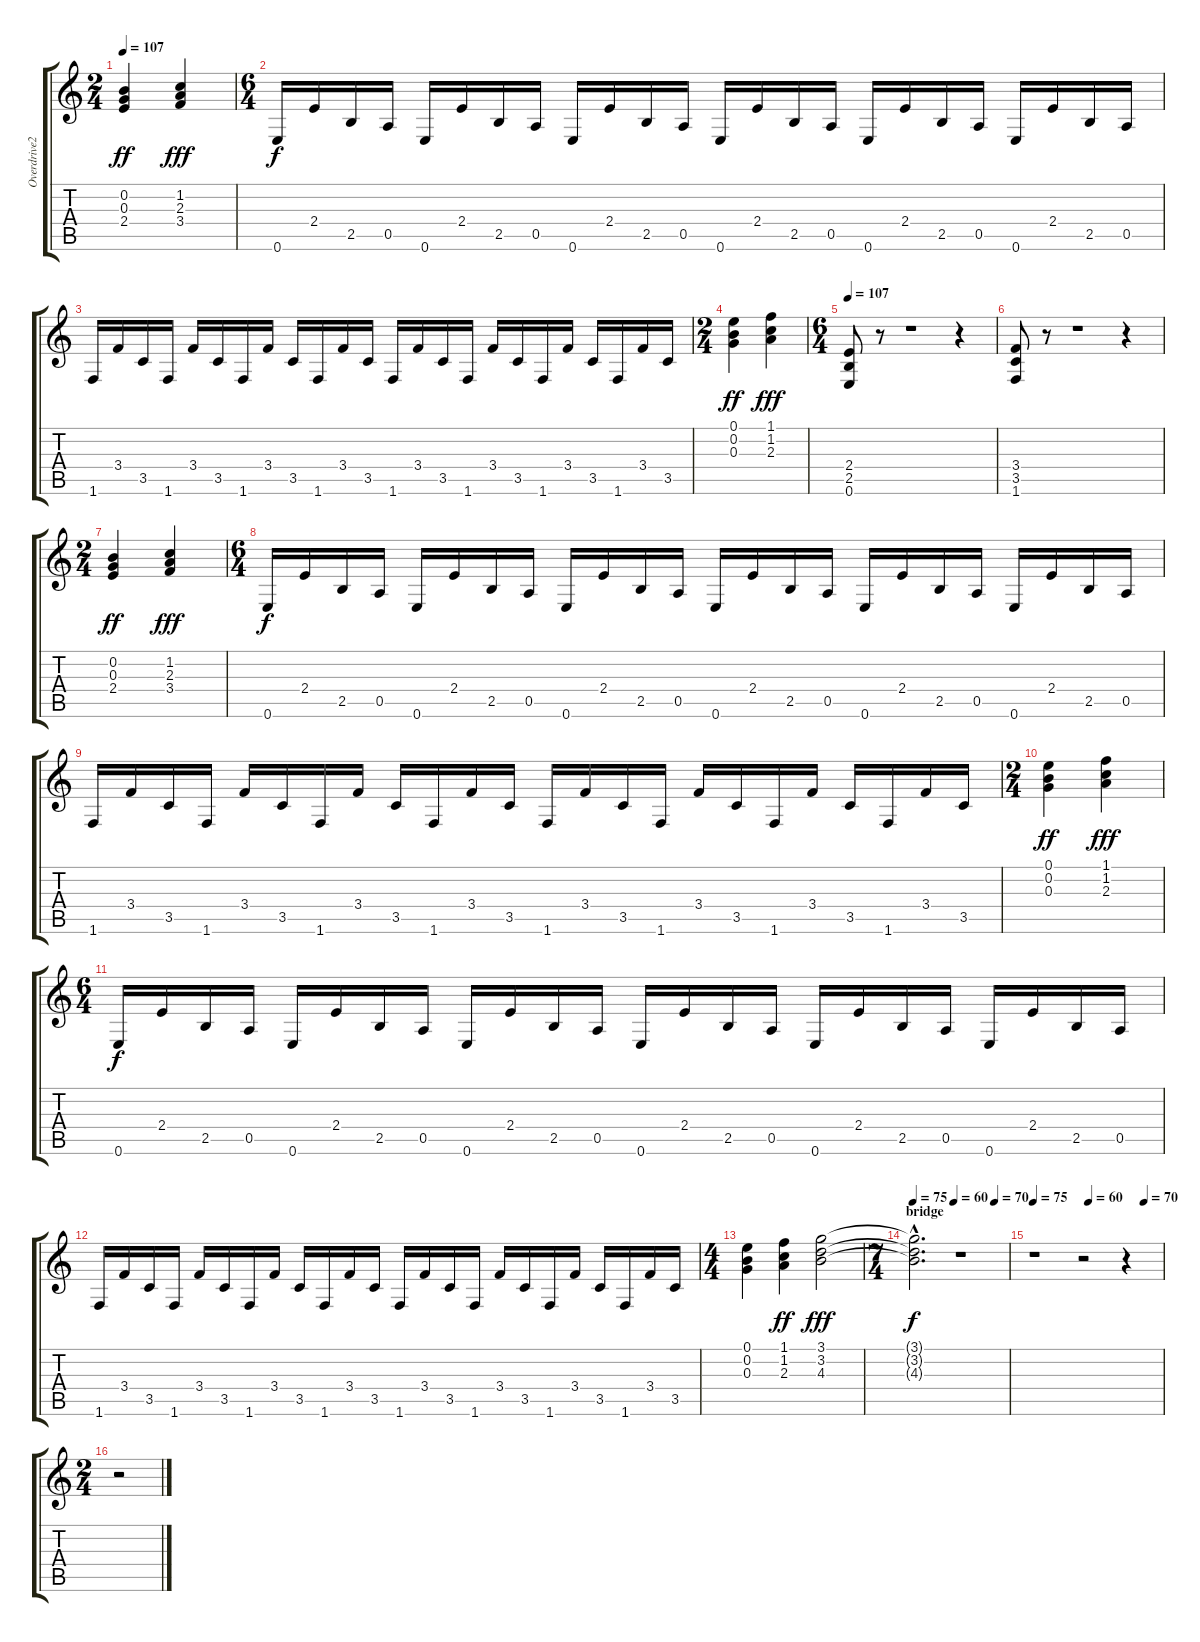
\track ("Overdrive2" "Overdrive2") {instrument overdrivenguitar}
\staff {score tabs}
\tuning (E4 B3 G3 D3 A2 E2) {hide}
\ts (2 4)
\tempo 107
\clef g2
\ks c
(0.2 0.3 2.4).4{dy ff} (1.2 2.3 3.4).4{dy fff} |
\ts (6 4)
0.6.16{dy f volume 14} 2.4.16 2.5.16 0.5.16 0.6.16 2.4.16 2.5.16 0.5.16 0.6.16 2.4.16 2.5.16 0.5.16 0.6.16 2.4.16 2.5.16 0.5.16 0.6.16 2.4.16 2.5.16 0.5.16 0.6.16 2.4.16 2.5.16 0.5.16 |
1.6.16 3.4.16 3.5.16 1.6.16 3.4.16 3.5.16 1.6.16 3.4.16 3.5.16 1.6.16 3.4.16 3.5.16 1.6.16 3.4.16 3.5.16 1.6.16 3.4.16 3.5.16 1.6.16 3.4.16 3.5.16 1.6.16 3.4.16 3.5.16 |
\ts (2 4)
(0.1 0.2 0.3).4{dy ff} (1.1 1.2 2.3).4{dy fff} |
\ts (6 4)
\tempo 107
(2.4 2.5 0.6).8 r.8 r.1 r.4 |
(3.4 3.5 1.6).8 r.8 r.1 r.4 |
\ts (2 4)
(0.2 0.3 2.4).4{dy ff} (1.2 2.3 3.4).4{dy fff} |
\ts (6 4)
0.6.16{dy f volume 14} 2.4.16 2.5.16 0.5.16 0.6.16 2.4.16 2.5.16 0.5.16 0.6.16 2.4.16 2.5.16 0.5.16 0.6.16 2.4.16 2.5.16 0.5.16 0.6.16 2.4.16 2.5.16 0.5.16 0.6.16 2.4.16 2.5.16 0.5.16 |
1.6.16 3.4.16 3.5.16 1.6.16 3.4.16 3.5.16 1.6.16 3.4.16 3.5.16 1.6.16 3.4.16 3.5.16 1.6.16 3.4.16 3.5.16 1.6.16 3.4.16 3.5.16 1.6.16 3.4.16 3.5.16 1.6.16 3.4.16 3.5.16 |
\ts (2 4)
(0.1 0.2 0.3).4{dy ff} (1.1 1.2 2.3).4{dy fff} |
\ts (6 4)
0.6.16{dy f volume 14} 2.4.16 2.5.16 0.5.16 0.6.16 2.4.16 2.5.16 0.5.16 0.6.16 2.4.16 2.5.16 0.5.16 0.6.16 2.4.16 2.5.16 0.5.16 0.6.16 2.4.16 2.5.16 0.5.16 0.6.16 2.4.16 2.5.16 0.5.16 |
1.6.16 3.4.16 3.5.16 1.6.16 3.4.16 3.5.16 1.6.16 3.4.16 3.5.16 1.6.16 3.4.16 3.5.16 1.6.16 3.4.16 3.5.16 1.6.16 3.4.16 3.5.16 1.6.16 3.4.16 3.5.16 1.6.16 3.4.16 3.5.16 |
\ts (4 4)
(0.1 0.2 0.3).4 (1.1 1.2 2.3).4{dy ff} (3.1 3.2 4.3).2{dy fff} |
\ts (7 4)
\section ("" "bridge")
\tempo 75
\tempo (60 0.42857142857142855)
\tempo (70 0.8571428571428571)
(3.1{hac t} 3.2{hac t} 4.3{hac t}).2{d dy f} r.1 |
\tempo 75
\tempo (60 0.42857142857142855)
\tempo (70 0.8571428571428571)
r.1 r.2 r.4 |
\ts (2 4)
r.2
